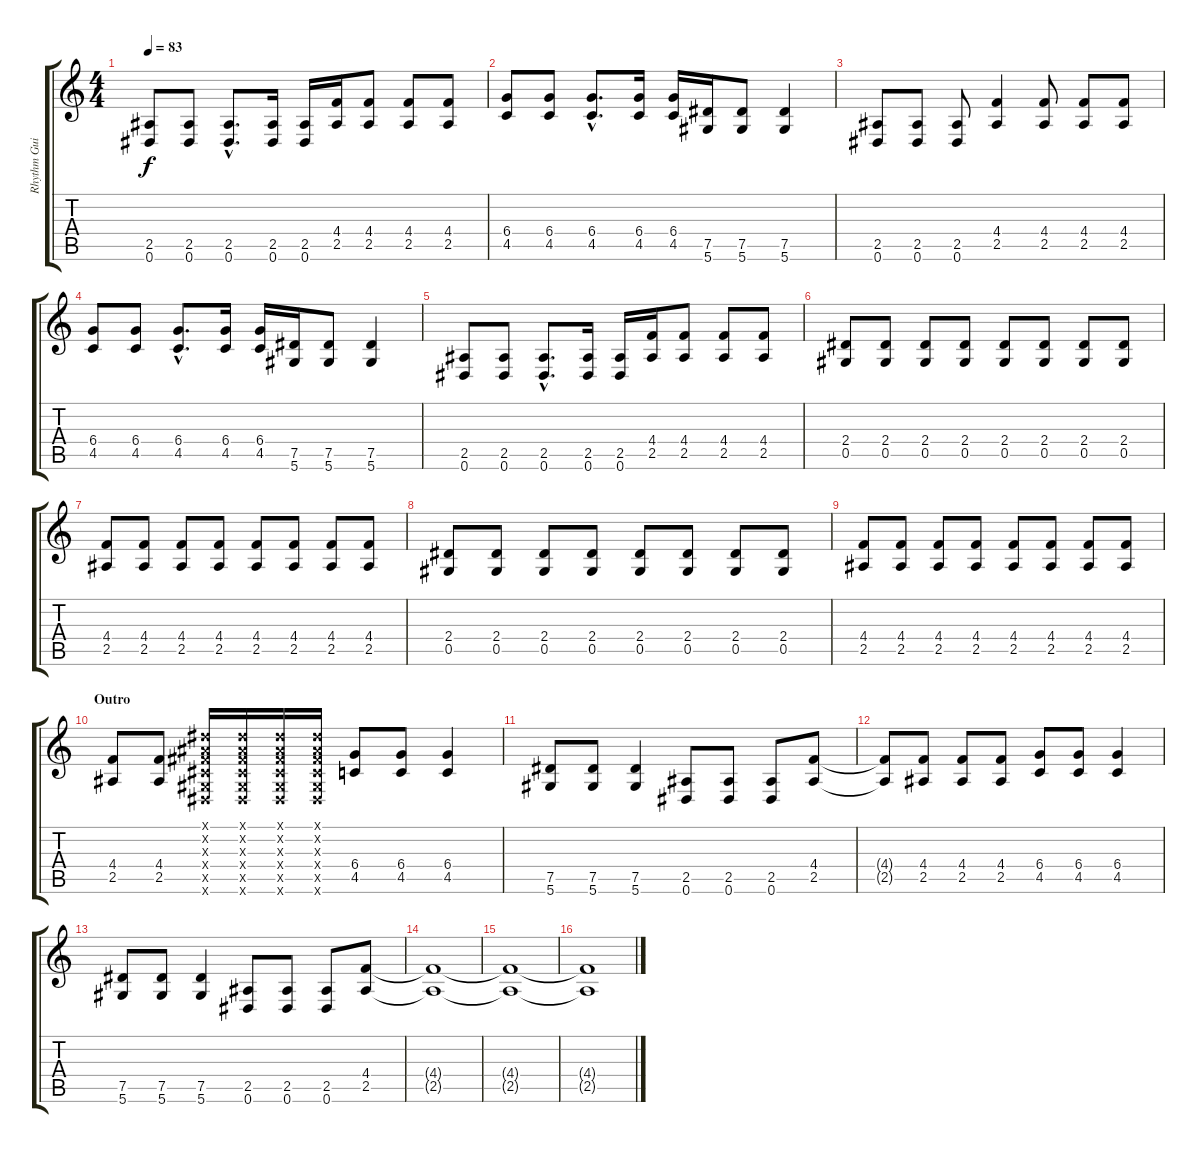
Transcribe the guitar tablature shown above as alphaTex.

\track ("Rhythm Guitar 2" "Rhythm Gui") {instrument overdrivenguitar}
\staff {score tabs}
\tuning (Eb4 Bb3 Gb3 Db3 Ab2 Eb2) {hide}
\ts (4 4)
\tempo 83
\clef g2
\ks c
(2.5 0.6).8{dy f} (2.5 0.6).8 (2.5{hac} 0.6{hac}).8{d} (2.5 0.6).16 (2.5 0.6).16 (4.4 2.5).16 (4.4 2.5).8 (4.4 2.5).8 (4.4 2.5).8 |
(6.4 4.5).8 (6.4 4.5).8 (6.4{hac} 4.5{hac}).8{d} (6.4 4.5).16 (6.4 4.5).16 (7.5 5.6).16 (7.5 5.6).8 (7.5 5.6).4 |
(2.5 0.6).8 (2.5 0.6).8 (2.5 0.6).8 (4.4 2.5).4 (4.4 2.5).8 (4.4 2.5).8 (4.4 2.5).8 |
(6.4 4.5).8 (6.4 4.5).8 (6.4{hac} 4.5{hac}).8{d} (6.4 4.5).16 (6.4 4.5).16 (7.5 5.6).16 (7.5 5.6).8 (7.5 5.6).4 |
(2.5 0.6).8 (2.5 0.6).8 (2.5{hac} 0.6{hac}).8{d} (2.5 0.6).16 (2.5 0.6).16 (4.4 2.5).16 (4.4 2.5).8 (4.4 2.5).8 (4.4 2.5).8 |
(2.4 0.5).8 (2.4 0.5).8 (2.4 0.5).8 (2.4 0.5).8 (2.4 0.5).8 (2.4 0.5).8 (2.4 0.5).8 (2.4 0.5).8 |
(4.4 2.5).8 (4.4 2.5).8 (4.4 2.5).8 (4.4 2.5).8 (4.4 2.5).8 (4.4 2.5).8 (4.4 2.5).8 (4.4 2.5).8 |
(2.4 0.5).8 (2.4 0.5).8 (2.4 0.5).8 (2.4 0.5).8 (2.4 0.5).8 (2.4 0.5).8 (2.4 0.5).8 (2.4 0.5).8 |
(4.4 2.5).8 (4.4 2.5).8 (4.4 2.5).8 (4.4 2.5).8 (4.4 2.5).8 (4.4 2.5).8 (4.4 2.5).8 (4.4 2.5).8 |
\section ("" "Outro")
(4.4 2.5).8 (4.4 2.5).8 (0.1{x} 0.2{x} 0.3{x} 0.4{x} 0.5{x} 0.6{x}).16 (0.1{x} 0.2{x} 0.3{x} 0.4{x} 0.5{x} 0.6{x}).16 (0.1{x} 0.2{x} 0.3{x} 0.4{x} 0.5{x} 0.6{x}).16 (0.1{x} 0.2{x} 0.3{x} 0.4{x} 0.5{x} 0.6{x}).16 (6.4 4.5).8 (6.4 4.5).8 (6.4 4.5).4 |
(7.5 5.6).8 (7.5 5.6).8 (7.5 5.6).4 (2.5 0.6).8 (2.5 0.6).8 (2.5 0.6).8 (4.4 2.5).8 |
(4.4{t} 2.5{t}).8 (4.4 2.5).8 (4.4 2.5).8 (4.4 2.5).8 (6.4 4.5).8 (6.4 4.5).8 (6.4 4.5).4 |
(7.5 5.6).8 (7.5 5.6).8 (7.5 5.6).4 (2.5 0.6).8 (2.5 0.6).8 (2.5 0.6).8 (4.4 2.5).8 |
(4.4{t} 2.5{t}).1{volume 0} |
(4.4{t} 2.5{t}).1 |
(4.4{t} 2.5{t}).1
